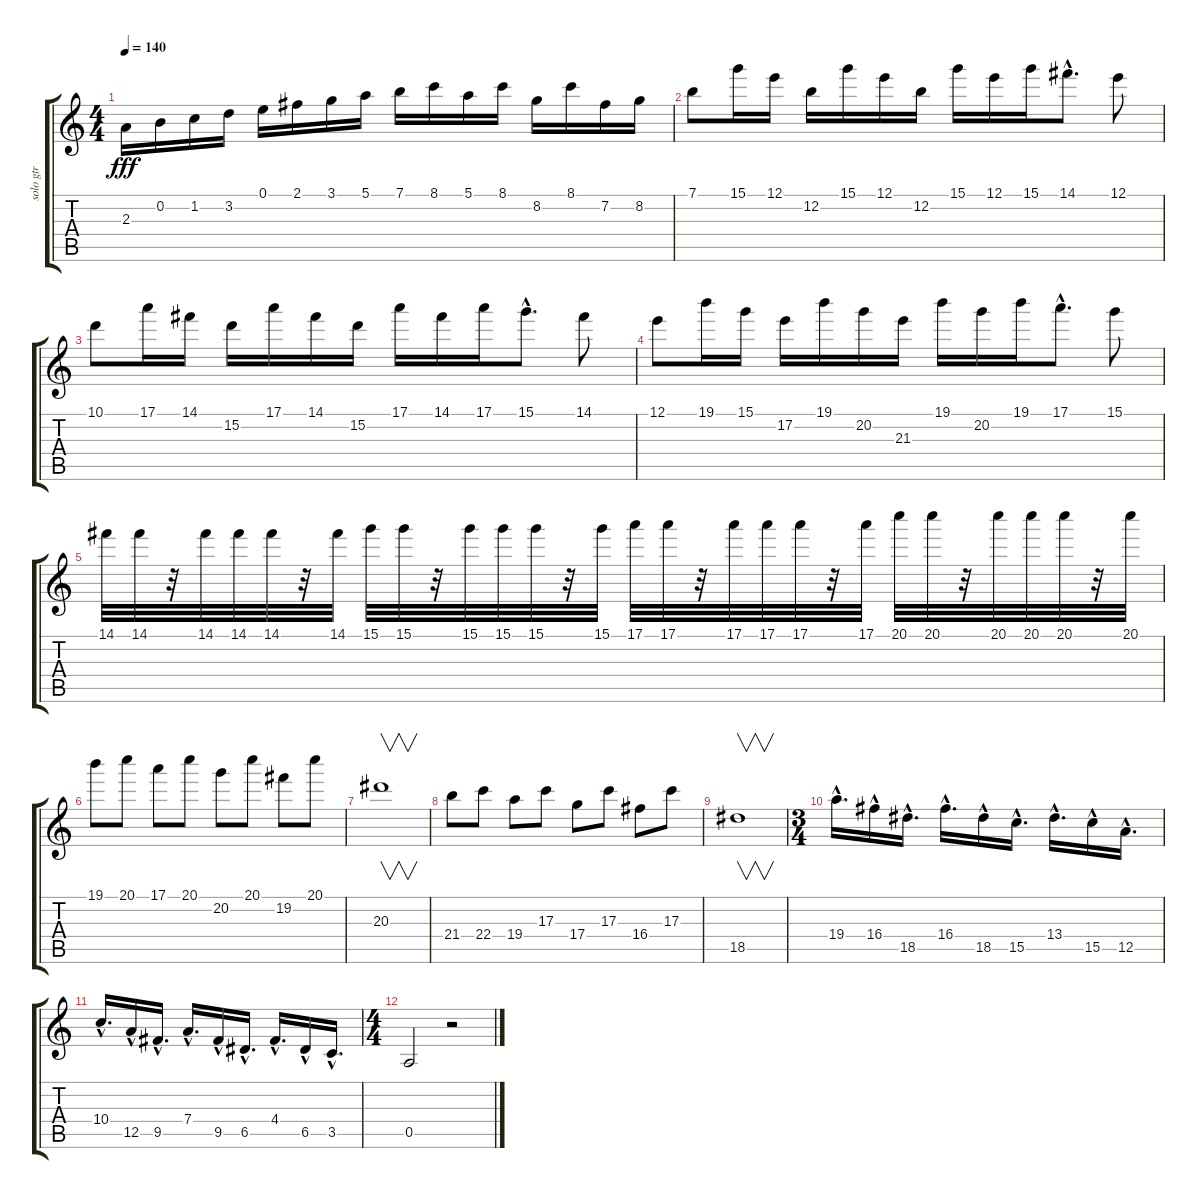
\track ("solo gtr" "solo gtr") {instrument overdrivenguitar}
\staff {score tabs}
\tuning (E4 B3 G3 D3 A2 E2) {hide}
\ts (4 4)
\tempo 140
\clef g2
\ks c
2.3.16{dy fff} 0.2.16 1.2.16 3.2.16 0.1.16 2.1.16 3.1.16 5.1.16 7.1.16 8.1.16 5.1.16 8.1.16 8.2.16 8.1.16 7.2.16 8.2.16 |
7.1.8 15.1.16 12.1.16 12.2.16 15.1.16 12.1.16 12.2.16 15.1.16 12.1.16 15.1.16 14.1{hac}.8{d} 12.1.8 |
10.1.8 17.1.16 14.1.16 15.2.16 17.1.16 14.1.16 15.2.16 17.1.16 14.1.16 17.1.16 15.1{hac}.8{d} 14.1.8 |
12.1.8 19.1.16 15.1.16 17.2.16 19.1.16 20.2.16 21.3.16 19.1.16 20.2.16 19.1.16 17.1{hac}.8{d} 15.1.8 |
14.1.32 14.1.32 r.32 14.1.32 14.1.32 14.1.32 r.32 14.1.32 15.1.32 15.1.32 r.32 15.1.32 15.1.32 15.1.32 r.32 15.1.32 17.1.32 17.1.32 r.32 17.1.32 17.1.32 17.1.32 r.32 17.1.32 20.1.32 20.1.32 r.32 20.1.32 20.1.32 20.1.32 r.32 20.1.32 |
19.1.8 20.1.8 17.1.8 20.1.8 20.2.8 20.1.8 19.2.8 20.1.8 |
20.3.1{v} |
21.4.8 22.4.8 19.4.8 17.3.8 17.4.8 17.3.8 16.4.8 17.3.8 |
18.5.1{v} |
\ts (3 4)
19.4{hac}.16{d} 16.4{hac}.16 18.5{hac}.16{d} 16.4{hac}.16{d} 18.5{hac}.16 15.5{hac}.16{d} 13.4{hac}.16{d} 15.5{hac}.16 12.5{hac}.16{d} |
10.4{hac}.16{d} 12.5{hac}.16 9.5{hac}.16{d} 7.4{hac}.16{d} 9.5{hac}.16 6.5{hac}.16{d} 4.4{hac}.16{d} 6.5{hac}.16 3.5{hac}.16{d} |
\ts (4 4)
0.5.2 r.2
